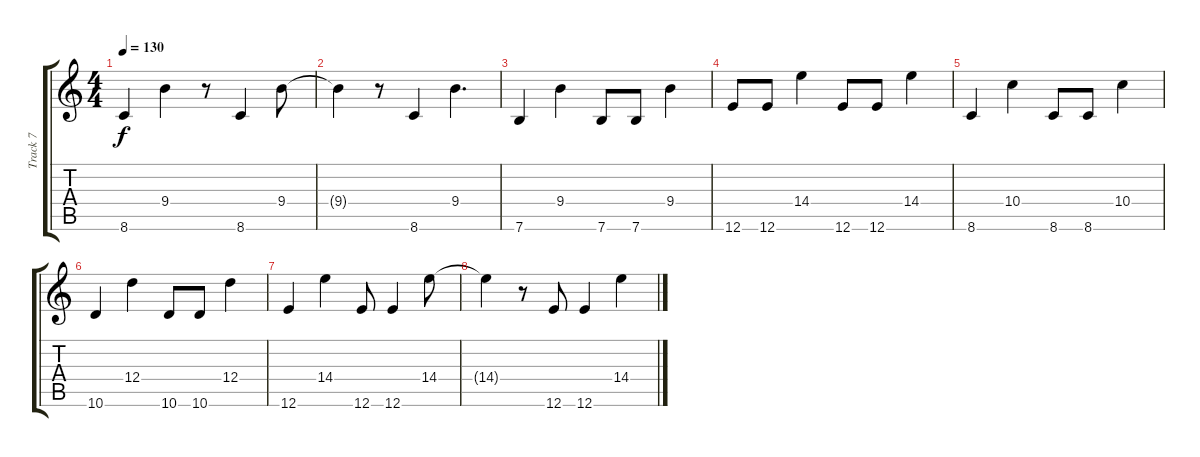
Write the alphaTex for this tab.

\track ("Track 7" "Track 7") {instrument acousticguitarsteel}
\staff {score tabs}
\tuning (E4 B3 G3 D3 A2 E2) {hide}
\ts (4 4)
\tempo 130
\clef g2
\ks c
8.6.4{dy f} 9.4.4 r.8 8.6.4 9.4.8 |
9.4{t}.4 r.8 8.6.4 9.4.4{d} |
7.6.4 9.4.4 7.6.8 7.6.8 9.4.4 |
12.6.8 12.6.8 14.4.4 12.6.8 12.6.8 14.4.4 |
8.6.4 10.4.4 8.6.8 8.6.8 10.4.4 |
10.6.4 12.4.4 10.6.8 10.6.8 12.4.4 |
12.6.4 14.4.4 12.6.8 12.6.4 14.4.8 |
14.4{t}.4 r.8 12.6.8 12.6.4 14.4.4
